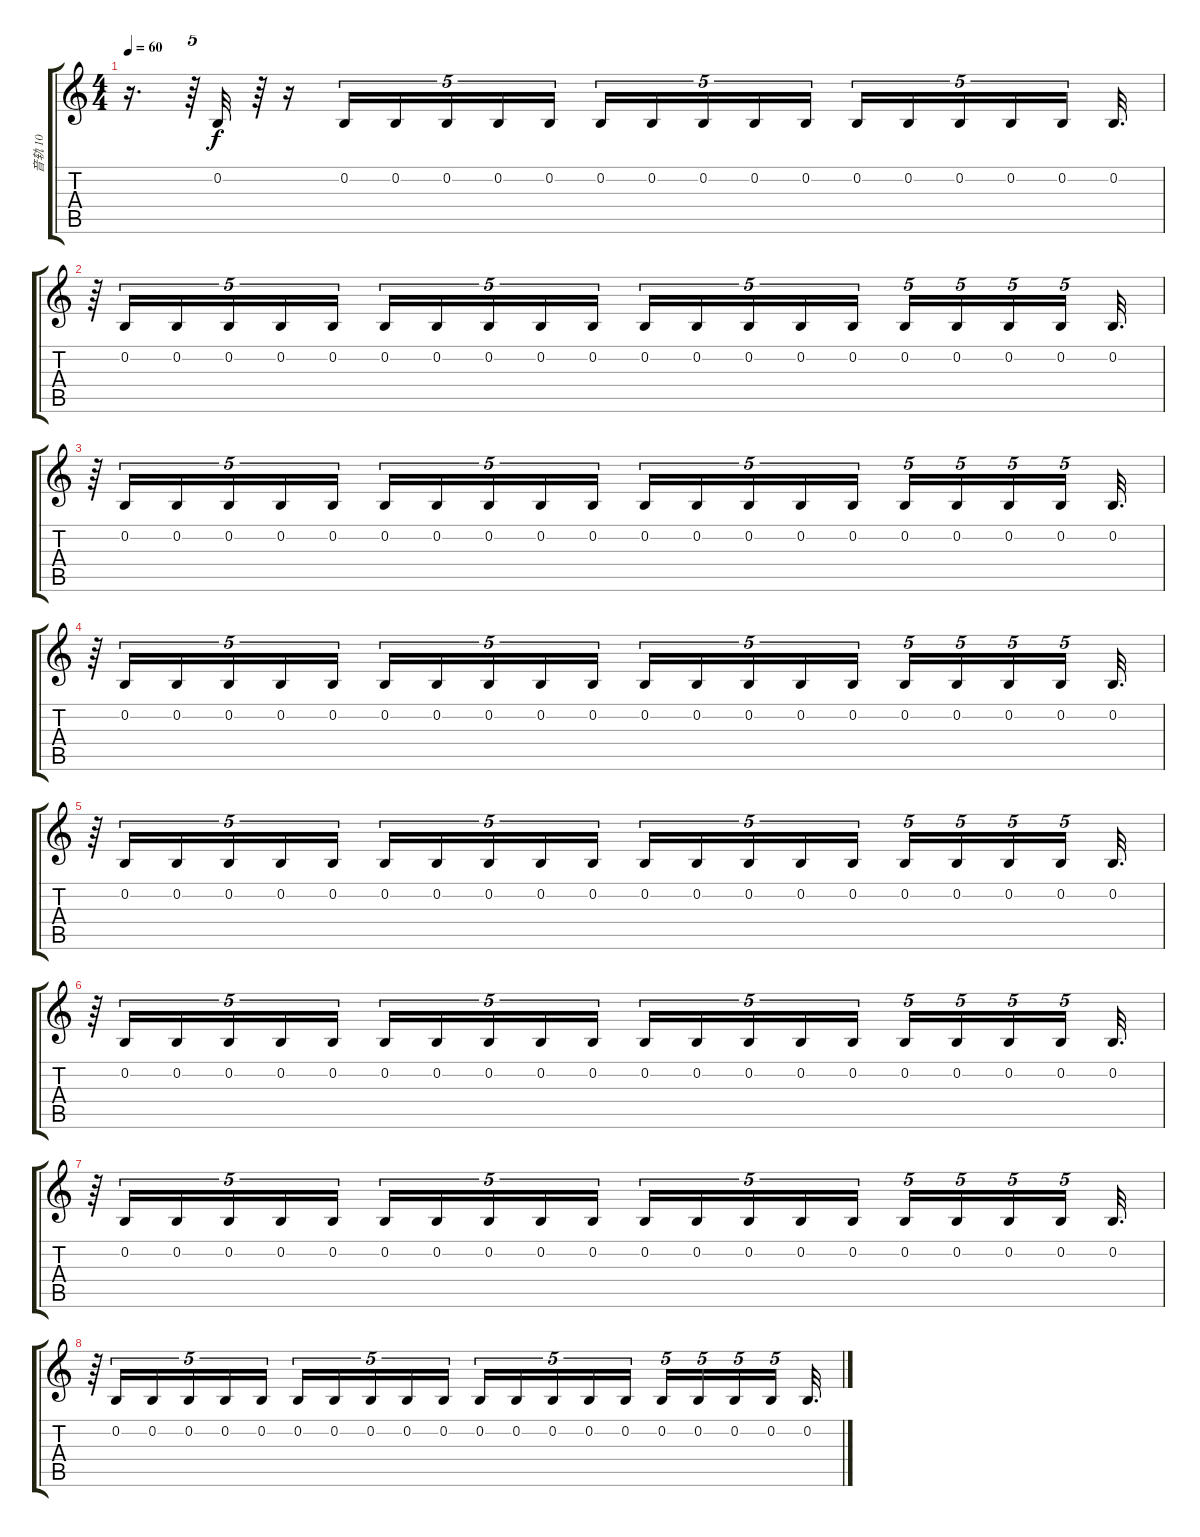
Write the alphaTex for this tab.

\track ("音轨 10" "音轨 10") {instrument acousticgrandpiano}
\staff {score tabs}
\tuning (E4 B3 G3 D3 A2 E2) {hide}
\ts (4 4)
\tempo 60
\clef g2
\ks c
r.16{d dy f} r.64{tu (5 4)} 0.2.32 r.64 r.16 0.2.16{tu (5 4)} 0.2.16{tu (5 4)} 0.2.16{tu (5 4)} 0.2.16{tu (5 4)} 0.2.16{tu (5 4) beam splitsecondary} 0.2.16{tu (5 4)} 0.2.16{tu (5 4)} 0.2.16{tu (5 4)} 0.2.16{tu (5 4)} 0.2.16{tu (5 4) beam splitsecondary} 0.2.16{tu (5 4)} 0.2.16{tu (5 4)} 0.2.16{tu (5 4)} 0.2.16{tu (5 4)} 0.2.16{tu (5 4) beam splitsecondary} 0.2.32{d} |
r.64 0.2.16{tu (5 4)} 0.2.16{tu (5 4)} 0.2.16{tu (5 4)} 0.2.16{tu (5 4)} 0.2.16{tu (5 4)} 0.2.16{tu (5 4)} 0.2.16{tu (5 4)} 0.2.16{tu (5 4)} 0.2.16{tu (5 4)} 0.2.16{tu (5 4)} 0.2.16{tu (5 4)} 0.2.16{tu (5 4)} 0.2.16{tu (5 4)} 0.2.16{tu (5 4)} 0.2.16{tu (5 4)} 0.2.16{tu (5 4)} 0.2.16{tu (5 4)} 0.2.16{tu (5 4)} 0.2.16{tu (5 4) beam splitsecondary} 0.2.32{d} |
r.64 0.2.16{tu (5 4)} 0.2.16{tu (5 4)} 0.2.16{tu (5 4)} 0.2.16{tu (5 4)} 0.2.16{tu (5 4)} 0.2.16{tu (5 4)} 0.2.16{tu (5 4)} 0.2.16{tu (5 4)} 0.2.16{tu (5 4)} 0.2.16{tu (5 4)} 0.2.16{tu (5 4)} 0.2.16{tu (5 4)} 0.2.16{tu (5 4)} 0.2.16{tu (5 4)} 0.2.16{tu (5 4)} 0.2.16{tu (5 4)} 0.2.16{tu (5 4)} 0.2.16{tu (5 4)} 0.2.16{tu (5 4) beam splitsecondary} 0.2.32{d} |
r.64 0.2.16{tu (5 4)} 0.2.16{tu (5 4)} 0.2.16{tu (5 4)} 0.2.16{tu (5 4)} 0.2.16{tu (5 4)} 0.2.16{tu (5 4)} 0.2.16{tu (5 4)} 0.2.16{tu (5 4)} 0.2.16{tu (5 4)} 0.2.16{tu (5 4)} 0.2.16{tu (5 4)} 0.2.16{tu (5 4)} 0.2.16{tu (5 4)} 0.2.16{tu (5 4)} 0.2.16{tu (5 4)} 0.2.16{tu (5 4)} 0.2.16{tu (5 4)} 0.2.16{tu (5 4)} 0.2.16{tu (5 4) beam splitsecondary} 0.2.32{d} |
r.64 0.2.16{tu (5 4)} 0.2.16{tu (5 4)} 0.2.16{tu (5 4)} 0.2.16{tu (5 4)} 0.2.16{tu (5 4)} 0.2.16{tu (5 4)} 0.2.16{tu (5 4)} 0.2.16{tu (5 4)} 0.2.16{tu (5 4)} 0.2.16{tu (5 4)} 0.2.16{tu (5 4)} 0.2.16{tu (5 4)} 0.2.16{tu (5 4)} 0.2.16{tu (5 4)} 0.2.16{tu (5 4)} 0.2.16{tu (5 4)} 0.2.16{tu (5 4)} 0.2.16{tu (5 4)} 0.2.16{tu (5 4) beam splitsecondary} 0.2.32{d} |
r.64 0.2.16{tu (5 4)} 0.2.16{tu (5 4)} 0.2.16{tu (5 4)} 0.2.16{tu (5 4)} 0.2.16{tu (5 4)} 0.2.16{tu (5 4)} 0.2.16{tu (5 4)} 0.2.16{tu (5 4)} 0.2.16{tu (5 4)} 0.2.16{tu (5 4)} 0.2.16{tu (5 4)} 0.2.16{tu (5 4)} 0.2.16{tu (5 4)} 0.2.16{tu (5 4)} 0.2.16{tu (5 4)} 0.2.16{tu (5 4)} 0.2.16{tu (5 4)} 0.2.16{tu (5 4)} 0.2.16{tu (5 4) beam splitsecondary} 0.2.32{d} |
r.64 0.2.16{tu (5 4)} 0.2.16{tu (5 4)} 0.2.16{tu (5 4)} 0.2.16{tu (5 4)} 0.2.16{tu (5 4)} 0.2.16{tu (5 4)} 0.2.16{tu (5 4)} 0.2.16{tu (5 4)} 0.2.16{tu (5 4)} 0.2.16{tu (5 4)} 0.2.16{tu (5 4)} 0.2.16{tu (5 4)} 0.2.16{tu (5 4)} 0.2.16{tu (5 4)} 0.2.16{tu (5 4)} 0.2.16{tu (5 4)} 0.2.16{tu (5 4)} 0.2.16{tu (5 4)} 0.2.16{tu (5 4) beam splitsecondary} 0.2.32{d} |
r.64 0.2.16{tu (5 4)} 0.2.16{tu (5 4)} 0.2.16{tu (5 4)} 0.2.16{tu (5 4)} 0.2.16{tu (5 4)} 0.2.16{tu (5 4)} 0.2.16{tu (5 4)} 0.2.16{tu (5 4)} 0.2.16{tu (5 4)} 0.2.16{tu (5 4)} 0.2.16{tu (5 4)} 0.2.16{tu (5 4)} 0.2.16{tu (5 4)} 0.2.16{tu (5 4)} 0.2.16{tu (5 4)} 0.2.16{tu (5 4)} 0.2.16{tu (5 4)} 0.2.16{tu (5 4)} 0.2.16{tu (5 4) beam splitsecondary} 0.2.32{d}
